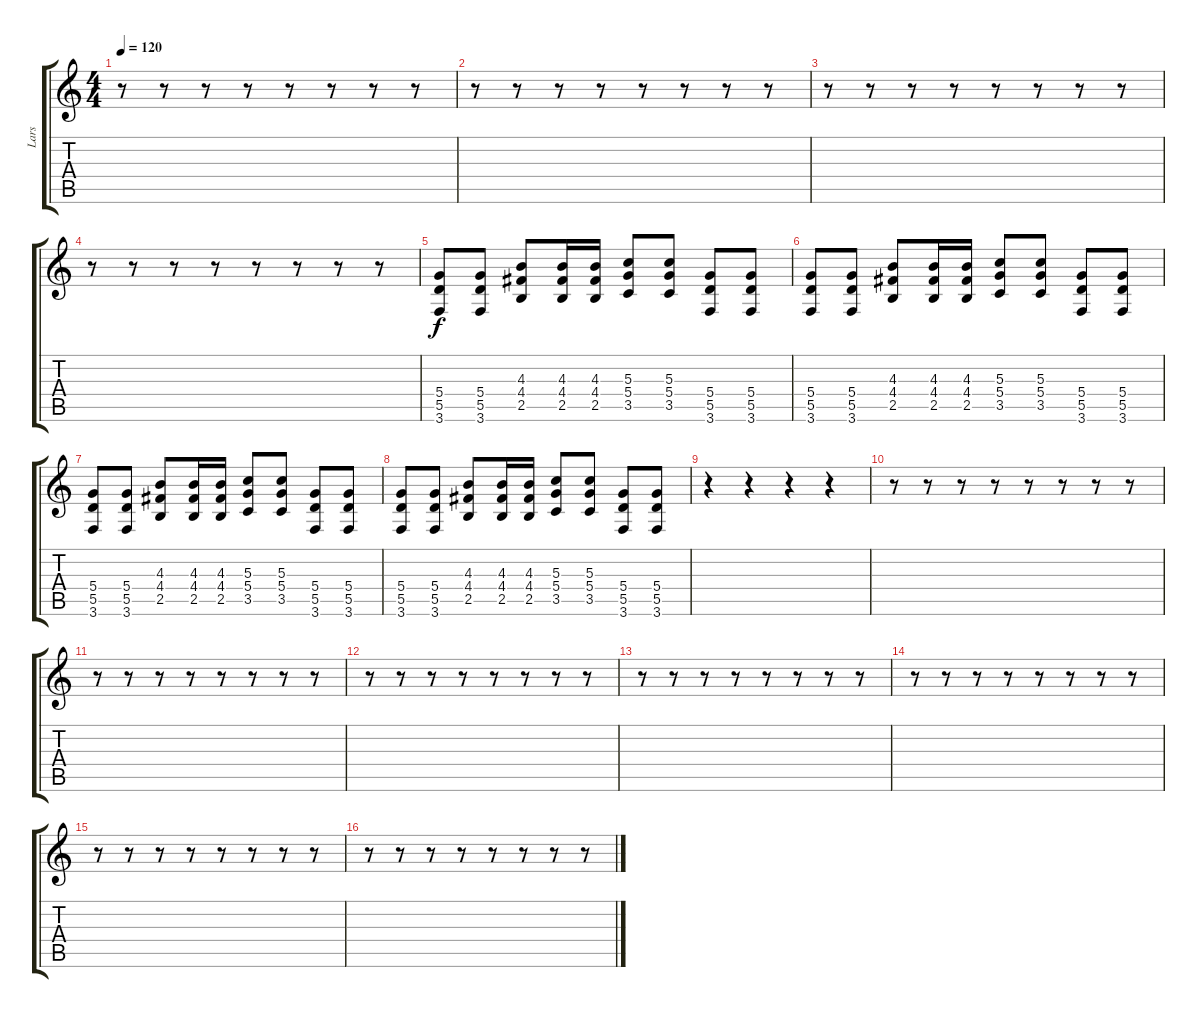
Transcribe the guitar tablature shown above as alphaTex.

\track ("Lars" "Lars") {instrument distortionguitar}
\staff {score tabs}
\tuning (E4 B3 G3 D3 A2 D2) {hide}
\ts (4 4)
\tempo 120
\clef g2
\ks c
r.8{dy f} r.8 r.8 r.8 r.8 r.8 r.8 r.8 |
r.8 r.8 r.8 r.8 r.8 r.8 r.8 r.8 |
r.8 r.8 r.8 r.8 r.8 r.8 r.8 r.8 |
r.8 r.8 r.8 r.8 r.8 r.8 r.8 r.8 |
(5.4 5.5 3.6).8{instrument distortionguitar} (5.4 5.5 3.6).8 (4.3 4.4 2.5).8 (4.3 4.4 2.5).16 (4.3 4.4 2.5).16 (5.3 5.4 3.5).8 (5.3 5.4 3.5).8 (5.4 5.5 3.6).8 (5.4 5.5 3.6).8 |
(5.4 5.5 3.6).8 (5.4 5.5 3.6).8 (4.3 4.4 2.5).8 (4.3 4.4 2.5).16 (4.3 4.4 2.5).16 (5.3 5.4 3.5).8 (5.3 5.4 3.5).8 (5.4 5.5 3.6).8 (5.4 5.5 3.6).8 |
(5.4 5.5 3.6).8 (5.4 5.5 3.6).8 (4.3 4.4 2.5).8 (4.3 4.4 2.5).16 (4.3 4.4 2.5).16 (5.3 5.4 3.5).8 (5.3 5.4 3.5).8 (5.4 5.5 3.6).8 (5.4 5.5 3.6).8 |
(5.4 5.5 3.6).8 (5.4 5.5 3.6).8 (4.3 4.4 2.5).8 (4.3 4.4 2.5).16 (4.3 4.4 2.5).16 (5.3 5.4 3.5).8 (5.3 5.4 3.5).8 (5.4 5.5 3.6).8 (5.4 5.5 3.6).8 |
r.4 r.4 r.4 r.4 |
r.8 r.8 r.8 r.8 r.8 r.8 r.8 r.8 |
r.8 r.8 r.8 r.8 r.8 r.8 r.8 r.8 |
r.8 r.8 r.8 r.8 r.8 r.8 r.8 r.8 |
r.8 r.8 r.8 r.8 r.8 r.8 r.8 r.8 |
r.8 r.8 r.8 r.8 r.8 r.8 r.8 r.8 |
r.8 r.8 r.8 r.8 r.8 r.8 r.8 r.8 |
r.8 r.8 r.8 r.8 r.8 r.8 r.8 r.8
